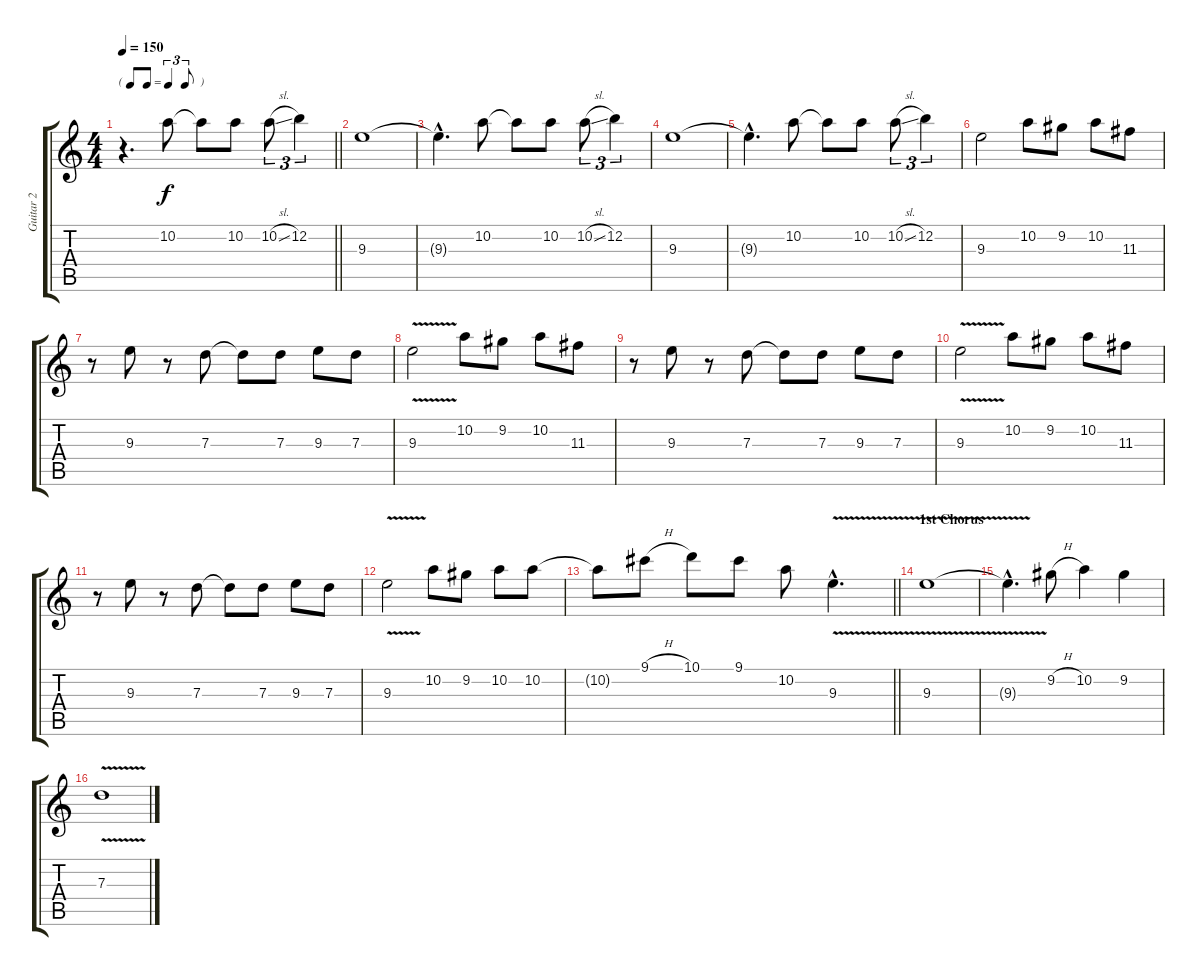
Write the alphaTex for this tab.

\track ("Guitar 2" "Guitar 2") {instrument electricguitarclean}
\staff {score tabs}
\tuning (E4 B3 G3 D3 A2 E2) {hide}
\ts (4 4)
\tf triplet8th
\tempo 150
\clef g2
\barLineRight lightlight
\ks c
r.4{d dy f instrument electricguitarclean} 10.2.8 10.2{t}.8 10.2.8 10.2{sl}.8{tu (3 2)} 12.2.4{tu (3 2)} |
9.3.1 |
9.3{hac t}.4{d} 10.2.8 10.2{t}.8 10.2.8 10.2{sl}.8{tu (3 2)} 12.2.4{tu (3 2)} |
9.3.1 |
9.3{hac t}.4{d} 10.2.8 10.2{t}.8 10.2.8 10.2{sl}.8{tu (3 2)} 12.2.4{tu (3 2)} |
9.3.2 10.2.8 9.2.8 10.2.8 11.3.8 |
r.8 9.3.8 r.8 7.3.8 7.3{t}.8 7.3.8 9.3.8 7.3.8 |
9.3{v}.2 10.2.8 9.2.8 10.2.8 11.3.8 |
r.8 9.3.8 r.8 7.3.8 7.3{t}.8 7.3.8 9.3.8 7.3.8 |
9.3{v}.2 10.2.8 9.2.8 10.2.8 11.3.8 |
r.8 9.3.8 r.8 7.3.8 7.3{t}.8 7.3.8 9.3.8 7.3.8 |
9.3{v}.2 10.2.8 9.2.8 10.2.8 10.2.8 |
\barLineRight lightlight
10.2{t}.8 9.1{h}.8 10.1.8 9.1.8 10.2.8 9.3{v hac}.4{d} |
\section ("" "1st Chorus")
9.3{v}.1 |
9.3{hac t}.4{d} 9.2{h}.8 10.2.4 9.2.4 |
7.3{v}.1
